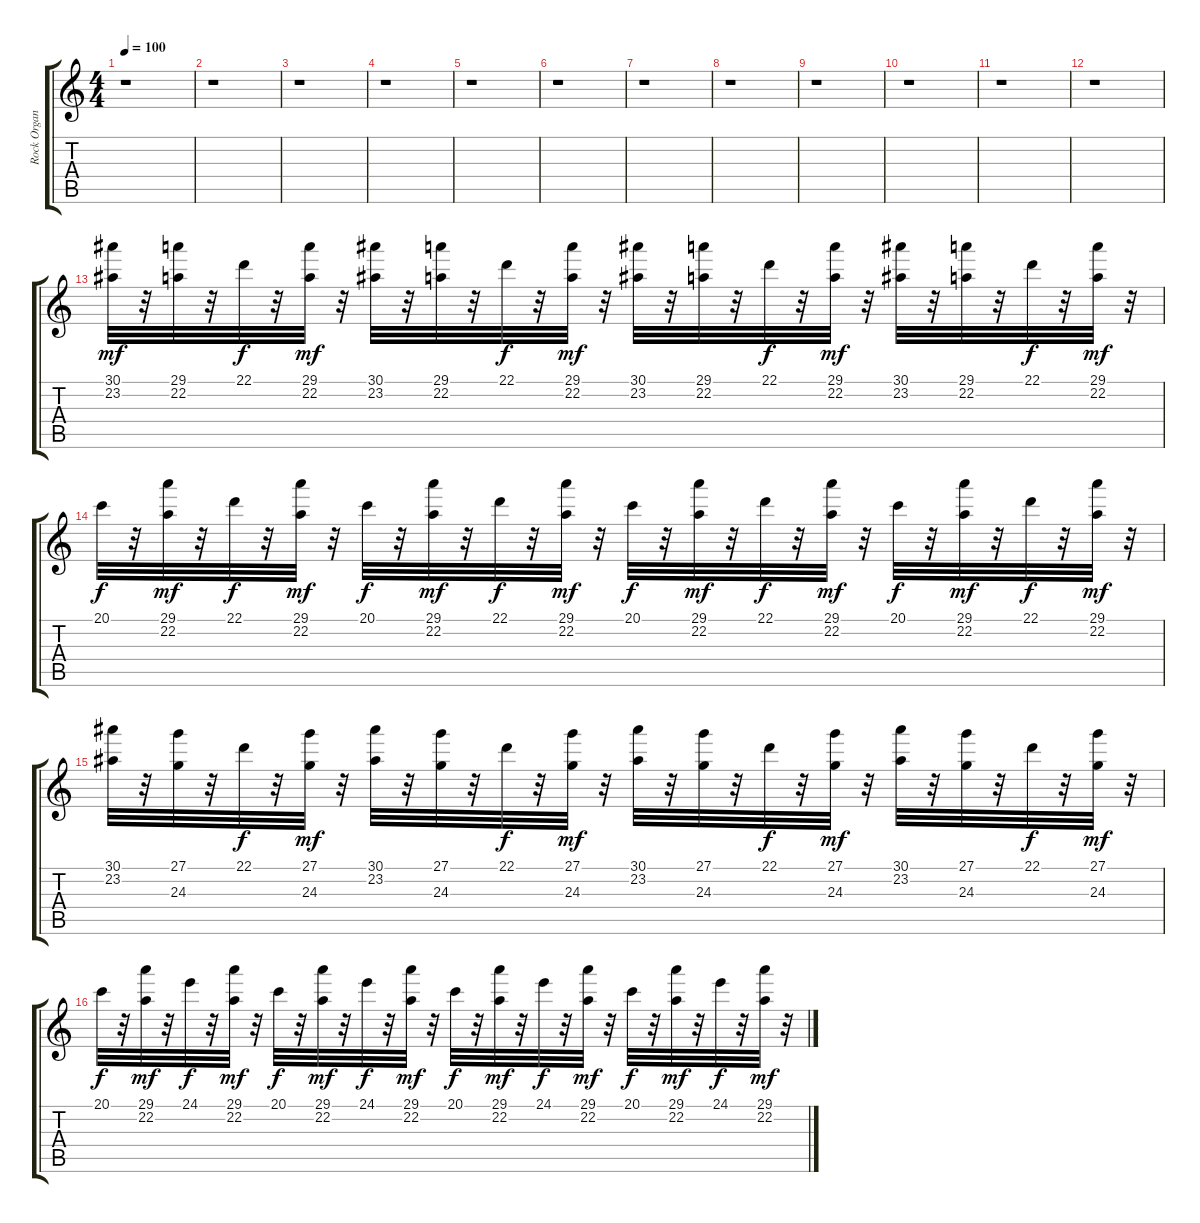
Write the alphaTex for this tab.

\track ("Rock Organ" "Rock Organ") {instrument rockorgan}
\staff {score tabs}
\tuning (E4 B3 G3 D3 A2 E2) {hide}
\ts (4 4)
\tempo 100
\clef g2
\ks c
r.1{dy mf} |
r.1 |
r.1 |
r.1 |
r.1 |
r.1 |
r.1 |
r.1 |
r.1 |
r.1 |
r.1 |
r.1 |
(30.1 23.2).32 r.32 (29.1 22.2).32 r.32 22.1.32{dy f} r.32 (29.1 22.2).32{dy mf} r.32 (30.1 23.2).32 r.32 (29.1 22.2).32 r.32 22.1.32{dy f} r.32 (29.1 22.2).32{dy mf} r.32 (30.1 23.2).32 r.32 (29.1 22.2).32 r.32 22.1.32{dy f} r.32 (29.1 22.2).32{dy mf} r.32 (30.1 23.2).32 r.32 (29.1 22.2).32 r.32 22.1.32{dy f} r.32 (29.1 22.2).32{dy mf} r.32 |
20.1.32{dy f} r.32 (29.1 22.2).32{dy mf} r.32 22.1.32{dy f} r.32 (29.1 22.2).32{dy mf} r.32 20.1.32{dy f} r.32 (29.1 22.2).32{dy mf} r.32 22.1.32{dy f} r.32 (29.1 22.2).32{dy mf} r.32 20.1.32{dy f} r.32 (29.1 22.2).32{dy mf} r.32 22.1.32{dy f} r.32 (29.1 22.2).32{dy mf} r.32 20.1.32{dy f} r.32 (29.1 22.2).32{dy mf} r.32 22.1.32{dy f} r.32 (29.1 22.2).32{dy mf} r.32 |
(30.1 23.2).32 r.32 (27.1 24.3).32 r.32 22.1.32{dy f} r.32 (27.1 24.3).32{dy mf} r.32 (30.1 23.2).32 r.32 (27.1 24.3).32 r.32 22.1.32{dy f} r.32 (27.1 24.3).32{dy mf} r.32 (30.1 23.2).32 r.32 (27.1 24.3).32 r.32 22.1.32{dy f} r.32 (27.1 24.3).32{dy mf} r.32 (30.1 23.2).32 r.32 (27.1 24.3).32 r.32 22.1.32{dy f} r.32 (27.1 24.3).32{dy mf} r.32 |
20.1.32{dy f} r.32 (29.1 22.2).32{dy mf} r.32 24.1.32{dy f} r.32 (29.1 22.2).32{dy mf} r.32 20.1.32{dy f} r.32 (29.1 22.2).32{dy mf} r.32 24.1.32{dy f} r.32 (29.1 22.2).32{dy mf} r.32 20.1.32{dy f} r.32 (29.1 22.2).32{dy mf} r.32 24.1.32{dy f} r.32 (29.1 22.2).32{dy mf} r.32 20.1.32{dy f} r.32 (29.1 22.2).32{dy mf} r.32 24.1.32{dy f} r.32 (29.1 22.2).32{dy mf} r.32
